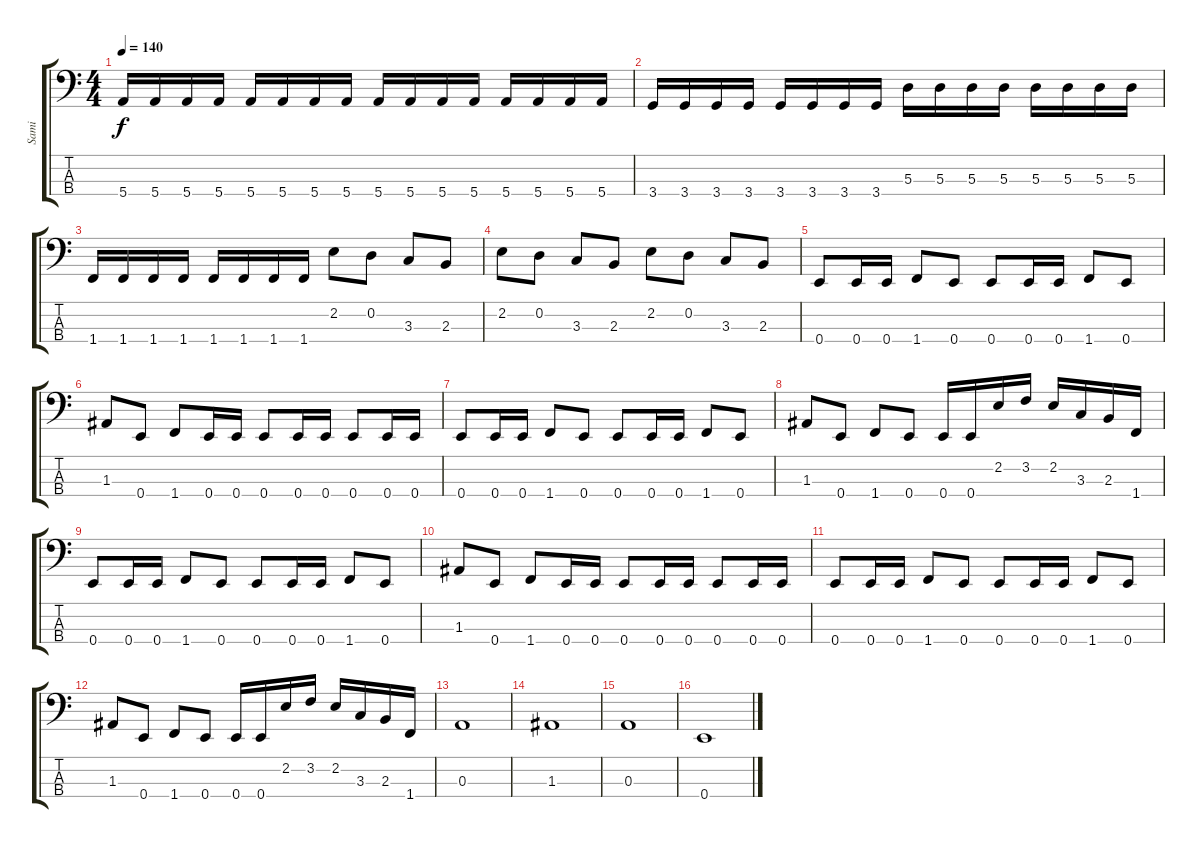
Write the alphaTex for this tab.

\track ("Sami" "Sami") {instrument electricbasspick}
\staff {score tabs}
\tuning (G2 D2 A1 E1) {hide}
\ts (4 4)
\tempo 140
\clef f4
\ks c
5.4.16{dy f} 5.4.16 5.4.16 5.4.16 5.4.16 5.4.16 5.4.16 5.4.16 5.4.16 5.4.16 5.4.16 5.4.16 5.4.16 5.4.16 5.4.16 5.4.16 |
3.4.16 3.4.16 3.4.16 3.4.16 3.4.16 3.4.16 3.4.16 3.4.16 5.3.16 5.3.16 5.3.16 5.3.16 5.3.16 5.3.16 5.3.16 5.3.16 |
1.4.16 1.4.16 1.4.16 1.4.16 1.4.16 1.4.16 1.4.16 1.4.16 2.2.8 0.2.8 3.3.8 2.3.8 |
2.2.8 0.2.8 3.3.8 2.3.8 2.2.8 0.2.8 3.3.8 2.3.8 |
0.4.8 0.4.16 0.4.16 1.4.8 0.4.8 0.4.8 0.4.16 0.4.16 1.4.8 0.4.8 |
1.3.8 0.4.8 1.4.8 0.4.16 0.4.16 0.4.8 0.4.16 0.4.16 0.4.8 0.4.16 0.4.16 |
0.4.8 0.4.16 0.4.16 1.4.8 0.4.8 0.4.8 0.4.16 0.4.16 1.4.8 0.4.8 |
1.3.8 0.4.8 1.4.8 0.4.8 0.4.16 0.4.16 2.2.16 3.2.16 2.2.16 3.3.16 2.3.16 1.4.16 |
0.4.8 0.4.16 0.4.16 1.4.8 0.4.8 0.4.8 0.4.16 0.4.16 1.4.8 0.4.8 |
1.3.8 0.4.8 1.4.8 0.4.16 0.4.16 0.4.8 0.4.16 0.4.16 0.4.8 0.4.16 0.4.16 |
0.4.8 0.4.16 0.4.16 1.4.8 0.4.8 0.4.8 0.4.16 0.4.16 1.4.8 0.4.8 |
1.3.8 0.4.8 1.4.8 0.4.8 0.4.16 0.4.16 2.2.16 3.2.16 2.2.16 3.3.16 2.3.16 1.4.16 |
0.3.1 |
1.3.1 |
0.3.1 |
0.4.1
